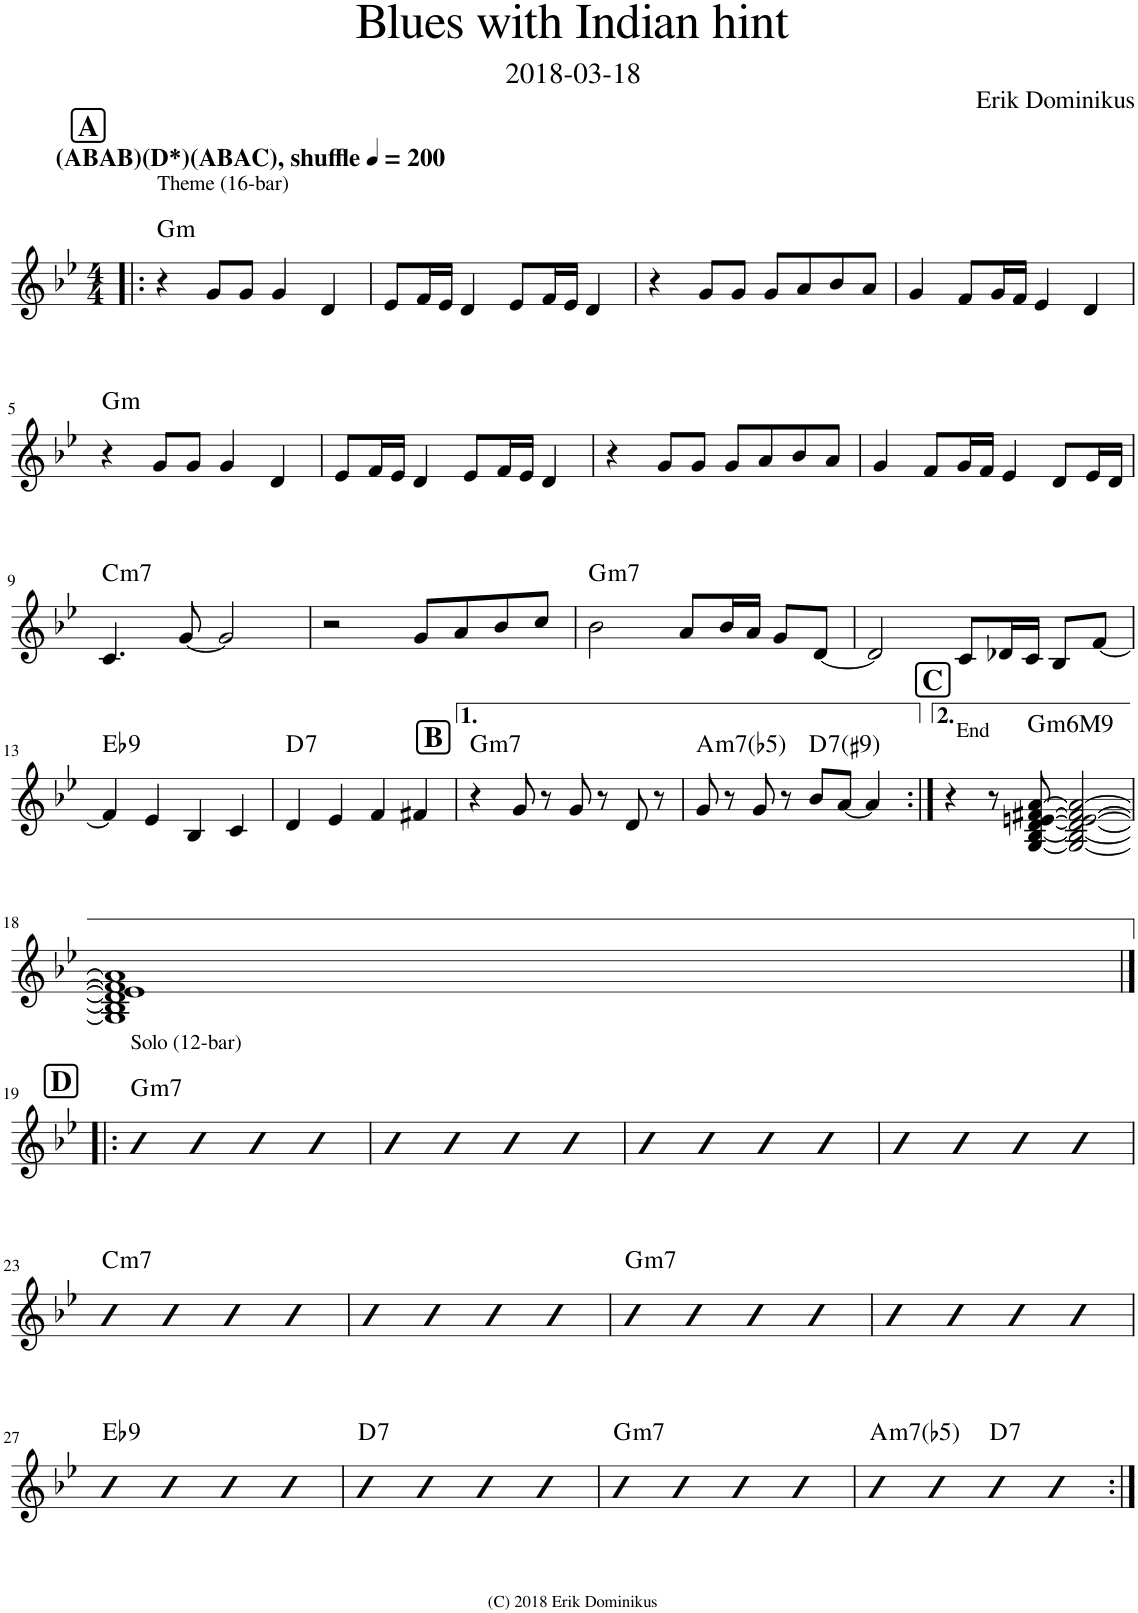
**kern	**harte
*part1	*part1
*staff1	*
*I"Piano	*
*I'Pno.	*
*clefG2	*
*k[b-e-]	*
*M4/4	*
*MM200	*
!!LO:REH:place=s1:a:B:cj:fs=14:t=A
=1!|:	=1!|:
!LO:TX:a:B:t=(ABAB)(D*)(ABAC), shuffle	!
!LO:TX:a:t=Theme (16-bar)	!LO:H:kt=m
4r	G:min
8g/L	.
8g/J	.
4g/	.
4d/	.
=2	=2
8e-/L	.
16f/L	.
16e-/JJ	.
4d/	.
8e-/L	.
16f/L	.
16e-/JJ	.
4d/	.
=3	=3
4r	.
8g/L	.
8g/J	.
8g/L	.
8a/	.
8b-/	.
8a/J	.
=4	=4
4g/	.
8f/L	.
16g/L	.
16f/JJ	.
4e-/	.
4d/	.
!!LO:LB:g=z
=5	=5
!	!LO:H:kt=m
4r	G:min
8g/L	.
8g/J	.
4g/	.
4d/	.
=6	=6
8e-/L	.
16f/L	.
16e-/JJ	.
4d/	.
8e-/L	.
16f/L	.
16e-/JJ	.
4d/	.
=7	=7
4r	.
8g/L	.
8g/J	.
8g/L	.
8a/	.
8b-/	.
8a/J	.
=8	=8
4g/	.
8f/L	.
16g/L	.
16f/JJ	.
4e-/	.
8d/L	.
16e-/L	.
16d/JJ	.
!!LO:LB:g=z
=9	=9
!	!LO:H:kt=m7
4.c/	C:min7
[8g/	.
2g/]	.
=10	=10
2r	.
8g/L	.
8a/	.
8b-/	.
8cc/J	.
=11	=11
!	!LO:H:kt=m7
2b-\	G:min7
8a/L	.
16b-/L	.
16a/JJ	.
8g/L	.
[8d/J	.
=12	=12
2d/]	.
8c/L	.
16d-X/L	.
16c/JJ	.
8B-/L	.
[8f/J	.
!!LO:LB:g=z
=13	=13
!	!LO:H:kt=9
4f/]	Eb:9
4e-/	.
4B-/	.
4c/	.
=14	=14
!	!LO:H:kt=7
4d/	D:7
4e-/	.
4f/	.
4f#X/	.
!!LO:REH:place=s1:a:B:cj:fs=14:t=B
=15	=15
!	!LO:H:kt=m7
4r	G:min7
8g/	.
8r	.
8g/	.
8r	.
8d/	.
8r	.
=16	=16
!	!LO:H:kt=m7(b5)
8g/	A:hdim7
8r	.
8g/	.
8r	.
!	!LO:H:kt=7
8b-/L	D:7(#9)
[8a/J	.
4a/]	.
!!LO:REH:place=s1:a:B:cj:fs=14:t=C
=17:|!	=17:|!
!LO:TX:a:t=End	!
4r	.
8r	.
!	!LO:H:kt=mM7
[8G/ [8B-/ [8d/ [8en/ [8f#X/ [8a/	G:minmaj7(9)
2G/_ 2B-/_ 2d/_ 2e/_ 2f#/_ 2a/_	.
!!LO:LB:g=z
=18	=18
1G] 1B-] 1d] 1e] 1f#] 1a]	.
!!LO:LB:g=z
!!LO:REH:place=s1:a:B:cj:fs=14:t=D
=19|!:	=19|!:
!LO:TX:a:t=Solo (12-bar)	!LO:H:kt=m7
4b-	G:min7
4b-	.
4b-	.
4b-	.
=20	=20
4b-	.
4b-	.
4b-	.
4b-	.
=21	=21
4b-	.
4b-	.
4b-	.
4b-	.
=22	=22
4b-	.
4b-	.
4b-	.
4b-	.
!!LO:LB:g=z
=23	=23
!	!LO:H:kt=m7
4b-	C:min7
4b-	.
4b-	.
4b-	.
=24	=24
4b-	.
4b-	.
4b-	.
4b-	.
=25	=25
!	!LO:H:kt=m7
4b-	G:min7
4b-	.
4b-	.
4b-	.
=26	=26
4b-	.
4b-	.
4b-	.
4b-	.
!!LO:LB:g=z
=27	=27
!	!LO:H:kt=9
4b-	Eb:9
4b-	.
4b-	.
4b-	.
=28	=28
!	!LO:H:kt=7
4b-	D:7
4b-	.
4b-	.
4b-	.
=29	=29
!	!LO:H:kt=m7
4b-	G:min7
4b-	.
4b-	.
4b-	.
=30	=30
!	!LO:H:kt=m7(b5)
4b-	A:hdim7
4b-	.
!	!LO:H:kt=7
4b-	D:7
4b-	.
=:|!	=:|!
*-	*-
